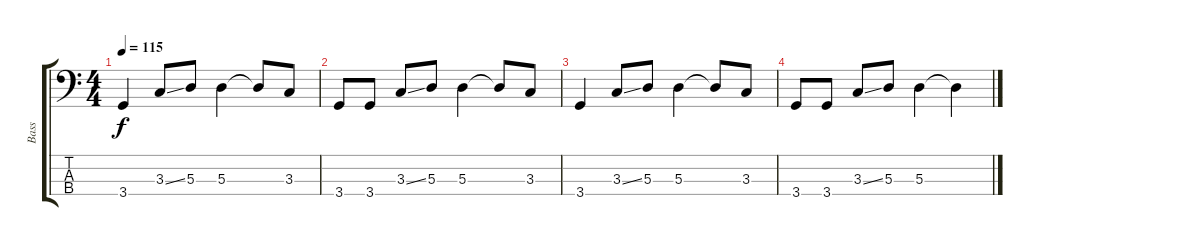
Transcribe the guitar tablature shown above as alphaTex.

\track ("Bass" "Bass") {instrument electricbassfinger}
\staff {score tabs}
\tuning (G2 D2 A1 E1) {hide}
\ts (4 4)
\tempo 115
\clef f4
\ks c
3.4.4{dy f} 3.3{ss}.8 5.3.8 5.3.4 5.3{t}.8 3.3.8 |
3.4.8 3.4.8 3.3{ss}.8 5.3.8 5.3.4 5.3{t}.8 3.3.8 |
3.4.4 3.3{ss}.8 5.3.8 5.3.4 5.3{t}.8 3.3.8 |
3.4.8 3.4.8 3.3{ss}.8 5.3.8 5.3.4 5.3{t}.4
